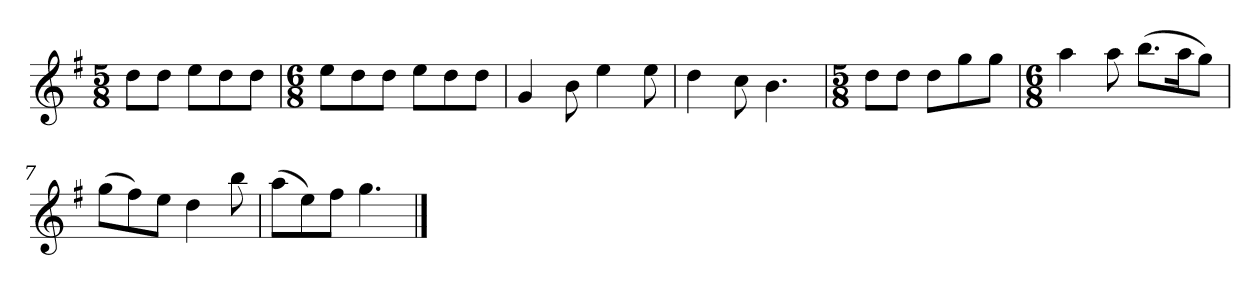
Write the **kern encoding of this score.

**kern
*part1
*staff1
*k[f#]
*M5/8
*MM120
=1
8ddL
8ddJ
8eeL
8dd
8ddJ
=2
*M6/8
8eeL
8dd
8ddJ
8eeL
8dd
8ddJ
=3
4g
8b
4ee
8ee
=4
4dd
8cc
4.b
=5
*M5/8
8ddL
8ddJ
8ddL
8gg
8ggJ
=6
*M6/8
4aa
8aa
(8.bbL
16aaK
8ggJ)
=7
(8ggL
8ff#)
8eeJ
4dd
8bb
=8
(8aaL
8ee)
8ff#J
4.gg
==
*-
